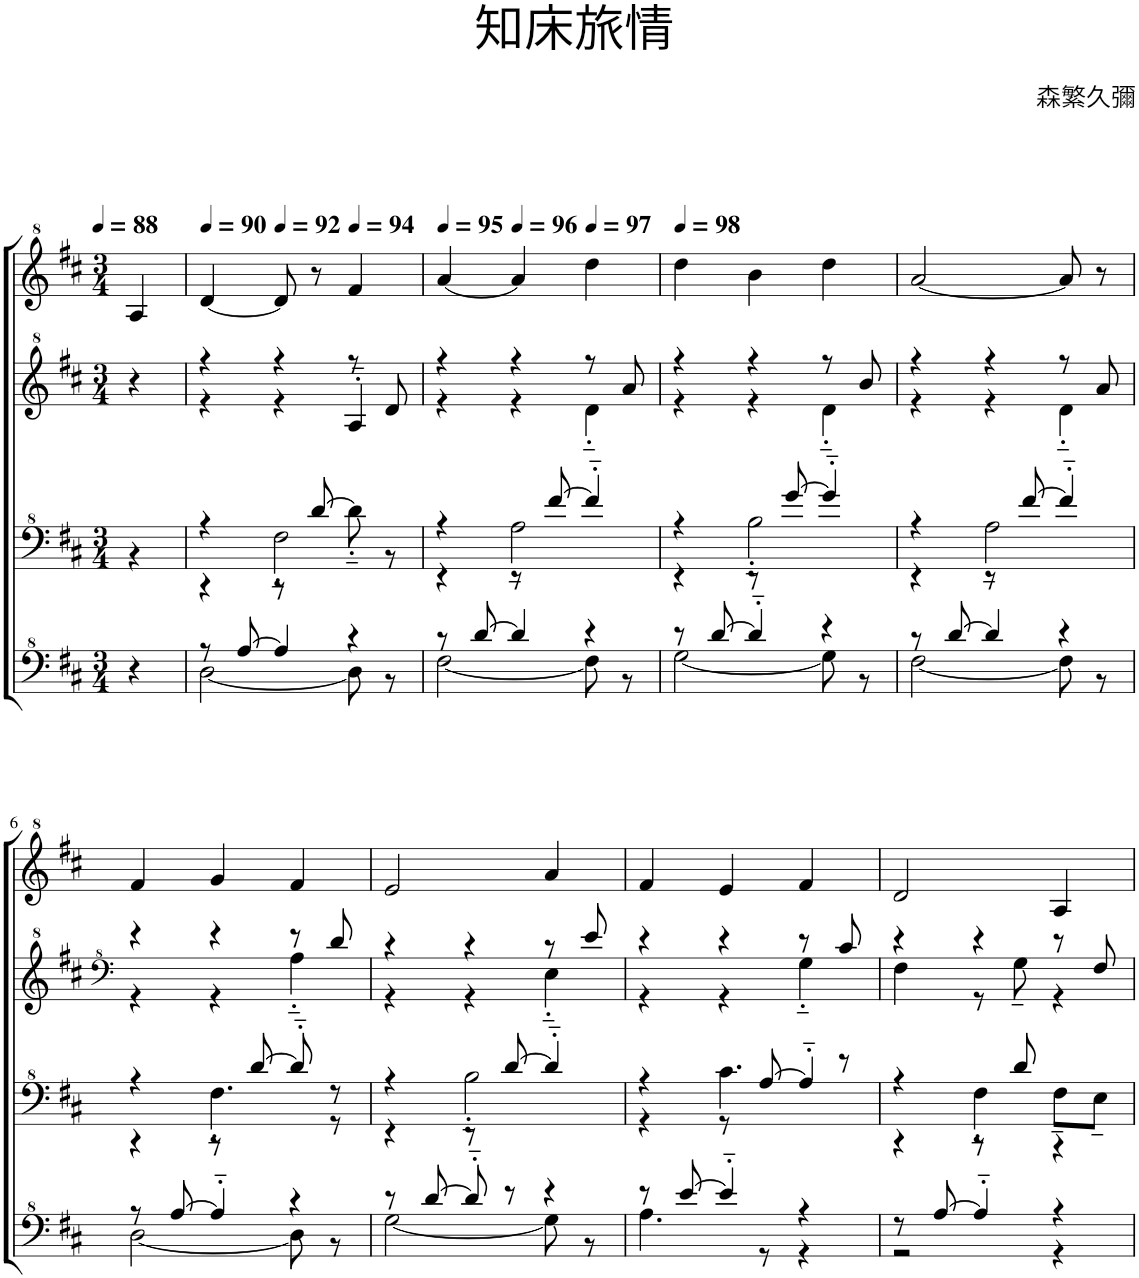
**kern	**kern	**kern	**kern
*part1	*part1	*part1	*part1
*staff4	*staff3	*staff2	*staff1
*I"Model III	*	*	*
*clefF^4	*clefF^4	*clefG^2	*clefG^2
*k[f#c#]	*k[f#c#]	*k[f#c#]	*k[f#c#]
*M3/4	*M3/4	*M3/4	*M3/4
*MM88	*MM88	*MM88	*MM88
=1	=1	=1	=1
*	*^	*	*
4r	4r	4ryy	4r	4a/
=2	=2	=2	=2	=2
*	*	*	*	*MM90
*^	*	*	*^	*
8r	[2d\	4r	4r	4r	4r	[4dd/
[8a/	.	.	.	.	.	.
*	*	*	*	*	*	*MM92
4a/]	.	8r	2f#'~\	4r	4r	8dd/]
.	.	[8dd/	.	.	.	8r
*	*	*	*	*	*	*MM94
4r	8d\]	8dd'~\]	.	8r	4a'~/	4ff#/
.	8r	8r	.	8dd/	.	.
=3	=3	=3	=3	=3	=3	=3
*	*	*	*	*	*	*MM95
8r	[2f#\	4r	4r	4r	4r	[4aa/
[8dd/	.	.	.	.	.	.
*	*	*	*	*	*	*MM96
4dd/]	.	8r	2a'~\	4r	4r	4aa/]
.	.	[8ff#/	.	.	.	.
*	*	*	*	*	*	*MM97
4r	8f#\]	4ff#'~/]	.	8r	4dd'~\	4ddd\
.	8r	.	.	8aa/	.	.
=4	=4	=4	=4	=4	=4	=4
*	*	*	*	*	*	*MM98
8r	[2g\	4r	4r	4r	4r	4ddd\
[8dd/	.	.	.	.	.	.
4dd'~/]	.	8r	2b'~\	4r	4r	4bb\
.	.	[8gg/	.	.	.	.
4r	8g\]	4gg'~/]	.	8r	4dd'~\	4ddd\
.	8r	.	.	8bb/	.	.
=5	=5	=5	=5	=5	=5	=5
8r	[2f#\	4r	4r	4r	4r	[2aa/
[8dd/	.	.	.	.	.	.
4dd/]	.	8r	2a'~\	4r	4r	.
.	.	[8ff#/	.	.	.	.
4r	8f#\]	4ff#'~/]	.	8r	4dd'~\	8aa/]
.	8r	.	.	8aa/	.	8r
!!LO:LB:g=z
=6	=6	=6	=6	=6	=6	=6
*	*	*	*	*clefF^4	*	*
8r	[2d\	4r	4r	4r	4r	4ff#/
[8a/	.	.	.	.	.	.
4a'~/]	.	8r	4.f#'~\	4r	4r	4gg/
.	.	[8dd/	.	.	.	.
4r	8d\]	8dd'~/]	.	8r	4a'~\	4ff#/
.	8r	8r	8r	8dd/	.	.
=7	=7	=7	=7	=7	=7	=7
8r	[2g\	4r	4r	4r	4r	2ee/
[8dd/	.	.	.	.	.	.
8dd'~/]	.	8r	2b'~\	4r	4r	.
8r	.	[8dd/	.	.	.	.
4r	8g\]	4dd'~/]	.	8r	4e'~\	4aa/
.	8r	.	.	8ee/	.	.
=8	=8	=8	=8	=8	=8	=8
8r	4.a\	4r	4r	4r	4r	4ff#/
[8ee/	.	.	.	.	.	.
4ee'~/]	.	8r	4.cc#\	4r	4r	4ee/
.	8r	[8a/	.	.	.	.
4r	4r	4a'~/]	.	8r	4g'~\	4ff#/
.	.	.	8r	8cc#/	.	.
=9	=9	=9	=9	=9	=9	=9
8r	2r	4r	4r	4r	4f#\	2dd/
[8a/	.	.	.	.	.	.
4a'~/]	.	8r	4f#'~\	4r	8r	.
.	.	8dd/	.	.	8g~\	.
4r	4r	4r	8f#~\L	8r	4r	4a/
.	.	.	8e~\J	8f#/	.	.
*v	*v	*	*	*	*	*
*	*v	*v	*	*	*
*	*	*v	*v	*
=	=	=	=
*-	*-	*-	*-
